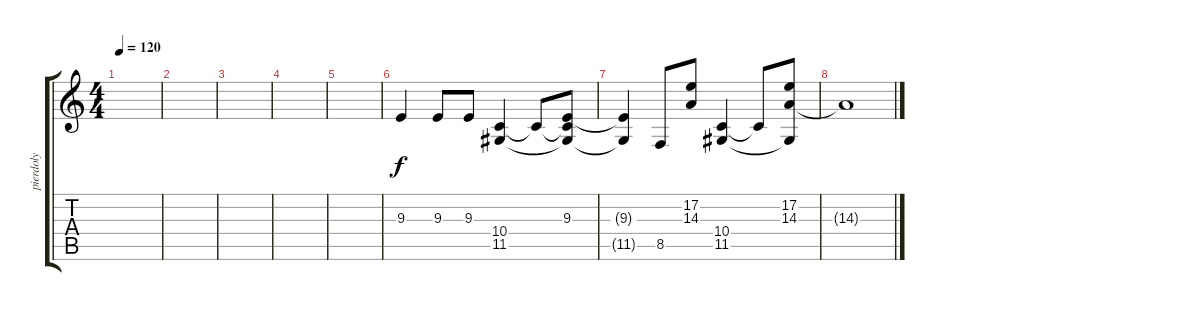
\track ("pierdoly" "pierdoly") {instrument gunshot}
\staff {score tabs}
\tuning (E4 B3 G3 D3 A2 E2) {hide}
\ts (4 4)
\tempo 120
\clef g2
\ks c
|
|
|
|
|
9.3.4{instrument birdtweet} 9.3.8 9.3.8 (10.4 11.5).4 10.4{t}.8 (9.3 10.4{t} 11.5{t}).8 |
(9.3{t} 11.5{t}).4{instrument birdtweet} 8.5.8 (17.2 14.3).8 (10.4 11.5).4 10.4{t}.8 (17.2 14.3 11.5{t}).8 |
14.3{t}.1
